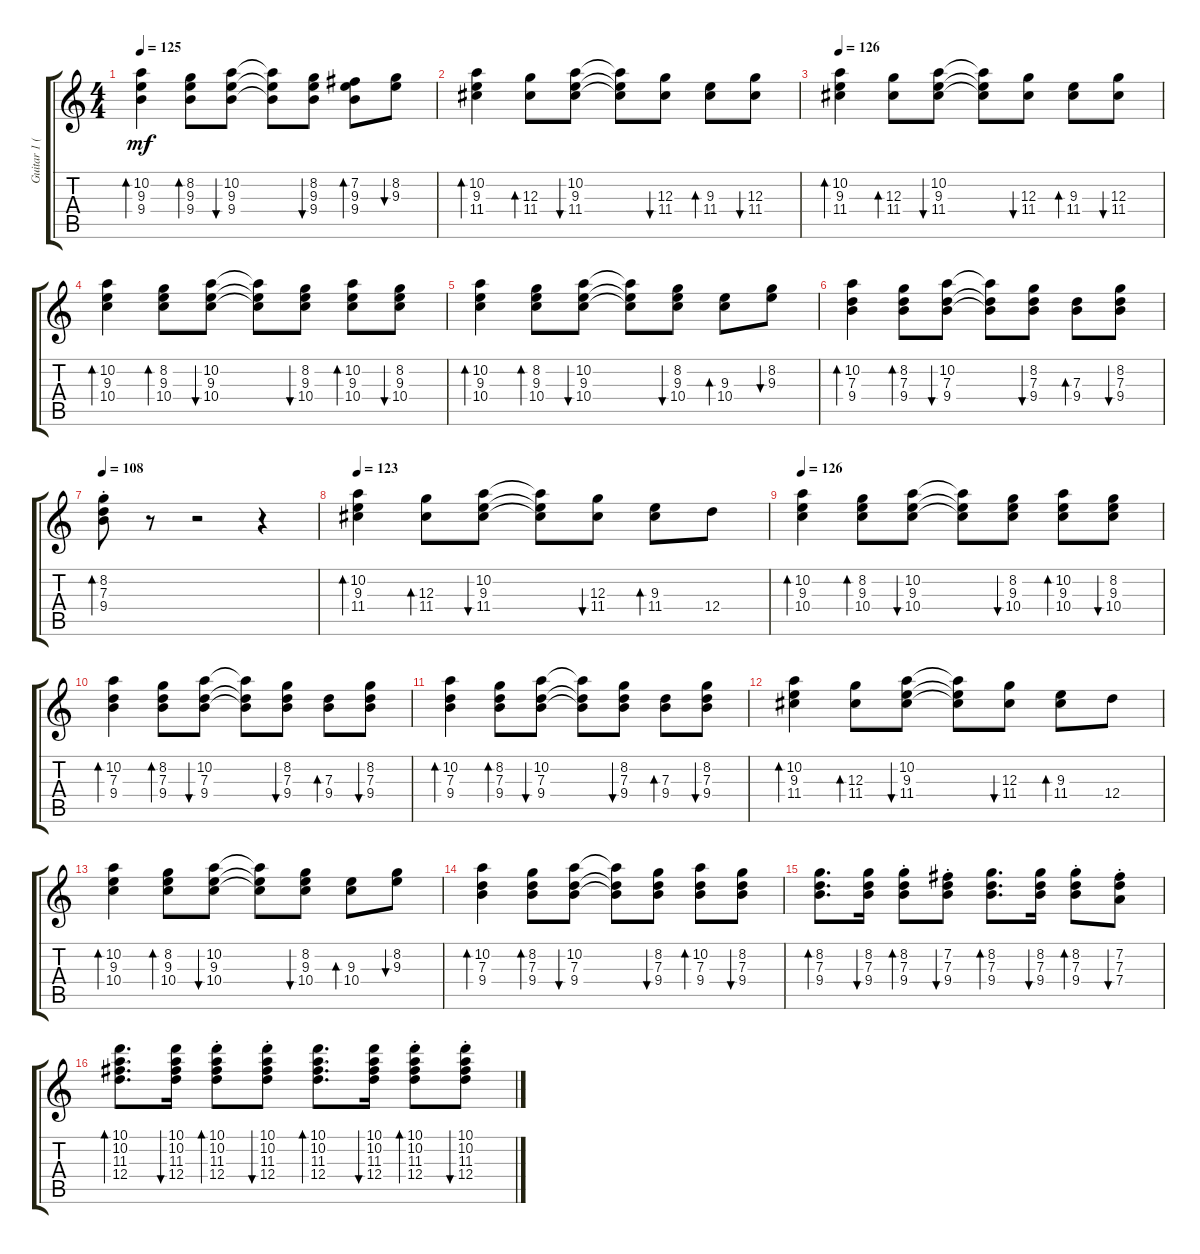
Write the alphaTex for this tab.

\track ("Guitar 1 (Jesse Ed Davis)" "Guitar 1 (") {instrument electricguitarjazz}
\staff {score tabs}
\tuning (E4 B3 G3 D3 A2 E2) {hide}
\ts (4 4)
\tempo 125
\clef g2
\ks c
(10.2 9.3 9.4).4{bd 60 dy mf} (8.2 9.3 9.4).8{bd 60} (10.2 9.3 9.4).8{bu 60} (10.2{t} 9.3{t} 9.4{t}).8 (8.2 9.3 9.4).8{bu 60} (7.2 9.3 9.4).8{bd 60} (8.2 9.3).8{bu 60} |
(10.2 9.3 11.4).4{bd 60} (12.3 11.4).8{bd 60} (10.2 9.3 11.4).8{bu 60} (10.2{t} 9.3{t} 11.4{t}).8 (12.3 11.4).8{bu 60} (9.3 11.4).8{bd 60} (12.3 11.4).8{bu 60} |
\tempo 126
(10.2 9.3 11.4).4{bd 60} (12.3 11.4).8{bd 60} (10.2 9.3 11.4).8{bu 60} (10.2{t} 9.3{t} 11.4{t}).8 (12.3 11.4).8{bu 60} (9.3 11.4).8{bd 60} (12.3 11.4).8{bu 60} |
(10.2 9.3 10.4).4{bd 60} (8.2 9.3 10.4).8{bd 60} (10.2 9.3 10.4).8{bu 60} (10.2{t} 9.3{t} 10.4{t}).8 (8.2 9.3 10.4).8{bu 60} (10.2 9.3 10.4).8{bd 60} (8.2 9.3 10.4).8{bu 60} |
(10.2 9.3 10.4).4{bd 60} (8.2 9.3 10.4).8{bd 60} (10.2 9.3 10.4).8{bu 60} (10.2{t} 9.3{t} 10.4{t}).8 (8.2 9.3 10.4).8{bu 60} (9.3 10.4).8{bd 60} (8.2 9.3).8{bu 60} |
(10.2 7.3 9.4).4{bd 60} (8.2 7.3 9.4).8{bd 60} (10.2 7.3 9.4).8{bu 60} (10.2{t} 7.3{t} 9.4{t}).8 (8.2 7.3 9.4).8{bu 60} (7.3 9.4).8{bd 60} (8.2 7.3 9.4).8{bu 60} |
\tempo 108
(8.2{st} 7.3{st} 9.4{st}).8{bd 60} r.8 r.2 r.4 |
\tempo 123
(10.2 9.3 11.4).4{bd 60} (12.3 11.4).8{bd 60} (10.2 9.3 11.4).8{bu 60} (10.2{t} 9.3{t} 11.4{t}).8 (12.3 11.4).8{bu 60} (9.3 11.4).8{bd 60} 12.4.8 |
\tempo 126
(10.2 9.3 10.4).4{bd 60} (8.2 9.3 10.4).8{bd 60} (10.2 9.3 10.4).8{bu 60} (10.2{t} 9.3{t} 10.4{t}).8 (8.2 9.3 10.4).8{bu 60} (10.2 9.3 10.4).8{bd 60} (8.2 9.3 10.4).8{bu 60} |
(10.2 7.3 9.4).4{bd 60} (8.2 7.3 9.4).8{bd 60} (10.2 7.3 9.4).8{bu 60} (10.2{t} 7.3{t} 9.4{t}).8 (8.2 7.3 9.4).8{bu 60} (7.3 9.4).8{bd 60} (8.2 7.3 9.4).8{bu 60} |
(10.2 7.3 9.4).4{bd 60} (8.2 7.3 9.4).8{bd 60} (10.2 7.3 9.4).8{bu 60} (10.2{t} 7.3{t} 9.4{t}).8 (8.2 7.3 9.4).8{bu 60} (7.3 9.4).8{bd 60} (8.2 7.3 9.4).8{bu 60} |
(10.2 9.3 11.4).4{bd 60} (12.3 11.4).8{bd 60} (10.2 9.3 11.4).8{bu 60} (10.2{t} 9.3{t} 11.4{t}).8 (12.3 11.4).8{bu 60} (9.3 11.4).8{bd 60} 12.4.8 |
(10.2 9.3 10.4).4{bd 60} (8.2 9.3 10.4).8{bd 60} (10.2 9.3 10.4).8{bu 60} (10.2{t} 9.3{t} 10.4{t}).8 (8.2 9.3 10.4).8{bu 60} (9.3 10.4).8{bd 60} (8.2 9.3).8{bu 60} |
(10.2 7.3 9.4).4{bd 60} (8.2 7.3 9.4).8{bd 60} (10.2 7.3 9.4).8{bu 60} (10.2{t} 7.3{t} 9.4{t}).8 (8.2 7.3 9.4).8{bu 60} (10.2 7.3 9.4).8{bd 60} (8.2 7.3 9.4).8{bu 60} |
(8.2 7.3 9.4).8{d bd 60} (8.2 7.3 9.4).16{bu 60} (8.2{st} 7.3{st} 9.4{st}).8{bd 60} (7.2{st} 7.3{st} 9.4{st}).8{bu 60} (8.2 7.3 9.4).8{d bd 60} (8.2 7.3 9.4).16{bu 60} (8.2{st} 7.3{st} 9.4{st}).8{bd 60} (7.2{st} 7.3{st} 7.4{st}).8{bu 60} |
(10.1 10.2 11.3 12.4).8{d bd 60} (10.1 10.2 11.3 12.4).16{bu 60} (10.1{st} 10.2{st} 11.3{st} 12.4{st}).8{bd 60} (10.1{st} 10.2{st} 11.3{st} 12.4{st}).8{bu 60} (10.1 10.2 11.3 12.4).8{d bd 60} (10.1 10.2 11.3 12.4).16{bu 60} (10.1{st} 10.2{st} 11.3{st} 12.4{st}).8{bd 60} (10.1{st} 10.2{st} 11.3{st} 12.4{st}).8{bu 60}
